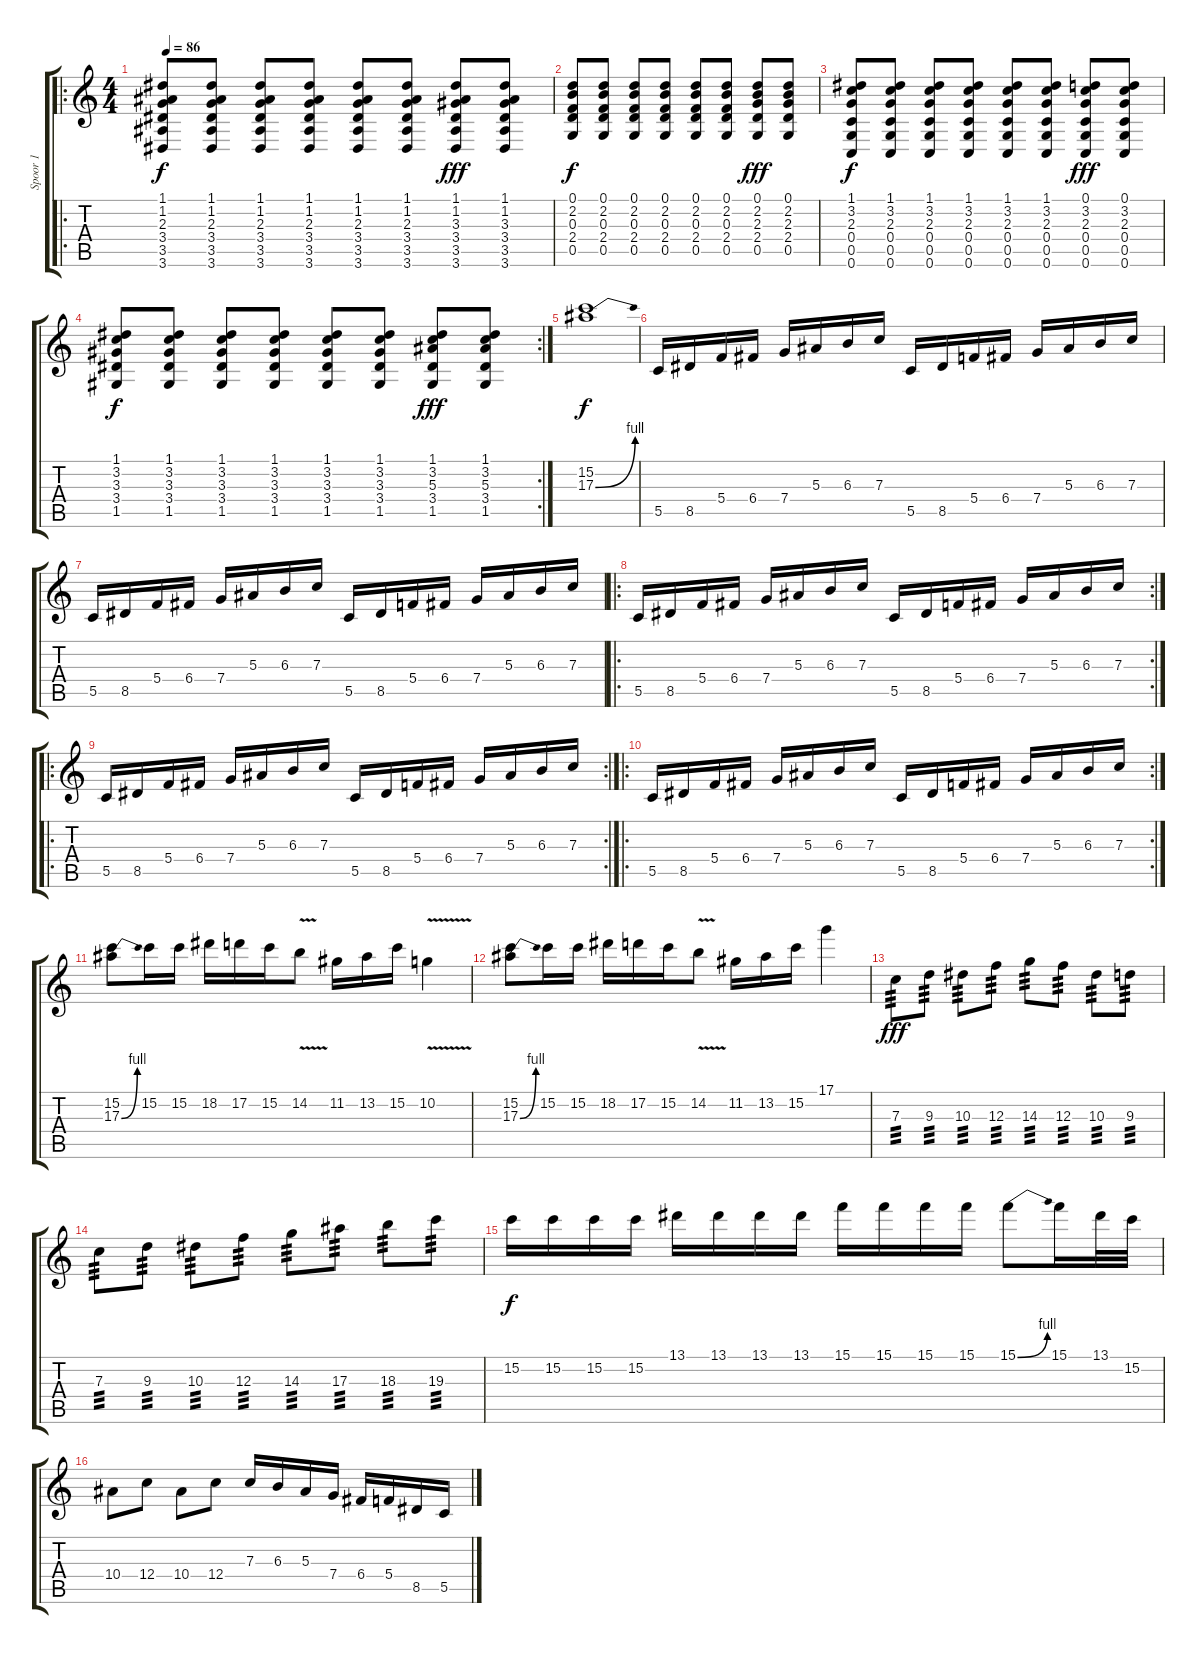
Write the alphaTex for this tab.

\track ("Spoor 1" "Spoor 1") {instrument distortionguitar}
\staff {score tabs}
\tuning (D4 A3 F3 C3 G2 C2) {hide}
\ro
\ts (4 4)
\tempo 86
\clef g2
\ks c
(1.1 1.2 2.3 3.4 3.5 3.6).8{dy f} (1.1 1.2 2.3 3.4 3.5 3.6).8 (1.1 1.2 2.3 3.4 3.5 3.6).8 (1.1 1.2 2.3 3.4 3.5 3.6).8 (1.1 1.2 2.3 3.4 3.5 3.6).8 (1.1 1.2 2.3 3.4 3.5 3.6).8 (1.1 1.2 3.3 3.4 3.5 3.6).8{dy fff} (1.1 1.2 3.3 3.4 3.5 3.6).8 |
(0.1 2.2 0.3 2.4 0.5).8{dy f} (0.1 2.2 0.3 2.4 0.5).8 (0.1 2.2 0.3 2.4 0.5).8 (0.1 2.2 0.3 2.4 0.5).8 (0.1 2.2 0.3 2.4 0.5).8 (0.1 2.2 0.3 2.4 0.5).8 (0.1 2.2 2.3 2.4 0.5).8{dy fff} (0.1 2.2 2.3 2.4 0.5).8 |
(1.1 3.2 2.3 0.4 0.5 0.6).8{dy f} (1.1 3.2 2.3 0.4 0.5 0.6).8 (1.1 3.2 2.3 0.4 0.5 0.6).8 (1.1 3.2 2.3 0.4 0.5 0.6).8 (1.1 3.2 2.3 0.4 0.5 0.6).8 (1.1 3.2 2.3 0.4 0.5 0.6).8 (0.1 3.2 2.3 0.4 0.5 0.6).8{dy fff} (0.1 3.2 2.3 0.4 0.5 0.6).8 |
\rc 2
(1.1 3.2 3.3 3.4 1.5).8{dy f} (1.1 3.2 3.3 3.4 1.5).8 (1.1 3.2 3.3 3.4 1.5).8 (1.1 3.2 3.3 3.4 1.5).8 (1.1 3.2 3.3 3.4 1.5).8 (1.1 3.2 3.3 3.4 1.5).8 (1.1 3.2 5.3 3.4 1.5).8{dy fff} (1.1 3.2 5.3 3.4 1.5).8 |
(15.2 17.3{be (bend 0 0 60 4)}).1{dy f} |
5.5.16 8.5.16 5.4.16 6.4.16 7.4.16 5.3.16 6.3.16 7.3.16 5.5.16 8.5.16 5.4.16 6.4.16 7.4.16 5.3.16 6.3.16 7.3.16 |
5.5.16 8.5.16 5.4.16 6.4.16 7.4.16 5.3.16 6.3.16 7.3.16 5.5.16 8.5.16 5.4.16 6.4.16 7.4.16 5.3.16 6.3.16 7.3.16 |
\ro
\rc 2
5.5.16 8.5.16 5.4.16 6.4.16 7.4.16 5.3.16 6.3.16 7.3.16 5.5.16 8.5.16 5.4.16 6.4.16 7.4.16 5.3.16 6.3.16 7.3.16 |
\ro
\rc 2
5.5.16 8.5.16 5.4.16 6.4.16 7.4.16 5.3.16 6.3.16 7.3.16 5.5.16 8.5.16 5.4.16 6.4.16 7.4.16 5.3.16 6.3.16 7.3.16 |
\ro
\rc 2
5.5.16 8.5.16 5.4.16 6.4.16 7.4.16 5.3.16 6.3.16 7.3.16 5.5.16 8.5.16 5.4.16 6.4.16 7.4.16 5.3.16 6.3.16 7.3.16 |
(15.2 17.3{be (bend 0 0 60 4)}).8 15.2.16 15.2.16 18.2.16 17.2.16 15.2.16 14.2{v}.8 11.2.16 13.2.16 15.2.16 10.2{v}.4 |
(15.2 17.3{be (bend 0 0 60 4)}).8 15.2.16 15.2.16 18.2.16 17.2.16 15.2.16 14.2{v}.8 11.2.16 13.2.16 15.2.16 17.1.4 |
7.3.8{tp 3 dy fff} 9.3.8{tp 3} 10.3.8{tp 3} 12.3.8{tp 3} 14.3.8{tp 3} 12.3.8{tp 3} 10.3.8{tp 3} 9.3.8{tp 3} |
7.3.8{tp 3} 9.3.8{tp 3} 10.3.8{tp 3} 12.3.8{tp 3} 14.3.8{tp 3} 17.3.8{tp 3} 18.3.8{tp 3} 19.3.8{tp 3} |
15.2.16{dy f} 15.2.16 15.2.16 15.2.16 13.1.16 13.1.16 13.1.16 13.1.16 15.1.16 15.1.16 15.1.16 15.1.16 15.1{be (bend 0 0 60 4)}.8 15.1.16 13.1.32 15.2.32 |
10.4.8 12.4.8 10.4.8 12.4.8 7.3.16 6.3.16 5.3.16 7.4.16 6.4.16 5.4.16 8.5.16 5.5.16
